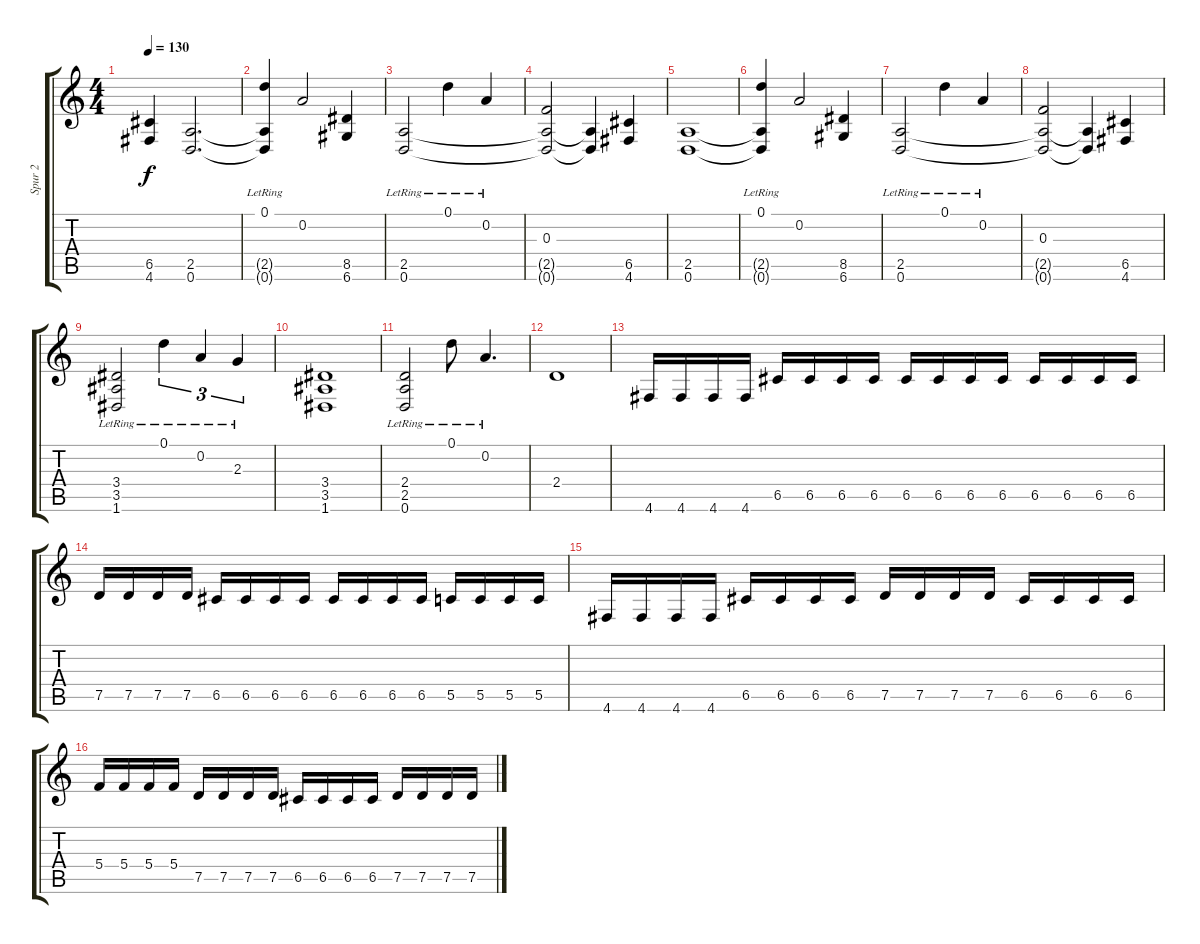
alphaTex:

\track ("Spur 2" "Spur 2") {instrument distortionguitar}
\staff {score tabs}
\tuning (D4 A3 F3 C3 G2 D2) {hide}
\ts (4 4)
\tempo 130
\clef g2
\ks c
(6.5 4.6).4{dy f} (2.5 0.6).2{d} |
(0.1{lr} 2.5{t} 0.6{t}).4 0.2.2 (8.5 6.6).4 |
(2.5{lr} 0.6{lr}).2 0.1{lr}.4 0.2{lr}.4 |
(0.3 2.5{t} 0.6{t}).2 (2.5{t} 0.6{t}).4 (6.5 4.6).4 |
(2.5 0.6).1 |
(0.1{lr} 2.5{t} 0.6{t}).4 0.2.2 (8.5 6.6).4 |
(2.5{lr} 0.6{lr}).2 0.1{lr}.4 0.2{lr}.4 |
(0.3 2.5{t} 0.6{t}).2 (2.5{t} 0.6{t}).4 (6.5 4.6).4 |
(3.4{lr} 3.5{lr} 1.6{lr}).2 0.1{lr}.4{tu (3 2)} 0.2{lr}.4{tu (3 2)} 2.3{lr}.4{tu (3 2)} |
(3.4 3.5 1.6).1 |
(2.4{lr} 2.5{lr} 0.6{lr}).2 0.1{lr}.8 0.2{lr}.4{d} |
2.4.1 |
4.6.16 4.6.16 4.6.16 4.6.16 6.5.16 6.5.16 6.5.16 6.5.16 6.5.16 6.5.16 6.5.16 6.5.16 6.5.16 6.5.16 6.5.16 6.5.16 |
7.5.16 7.5.16 7.5.16 7.5.16 6.5.16 6.5.16 6.5.16 6.5.16 6.5.16 6.5.16 6.5.16 6.5.16 5.5.16 5.5.16 5.5.16 5.5.16 |
4.6.16 4.6.16 4.6.16 4.6.16 6.5.16 6.5.16 6.5.16 6.5.16 7.5.16 7.5.16 7.5.16 7.5.16 6.5.16 6.5.16 6.5.16 6.5.16 |
5.4.16 5.4.16 5.4.16 5.4.16 7.5.16 7.5.16 7.5.16 7.5.16 6.5.16 6.5.16 6.5.16 6.5.16 7.5.16 7.5.16 7.5.16 7.5.16
